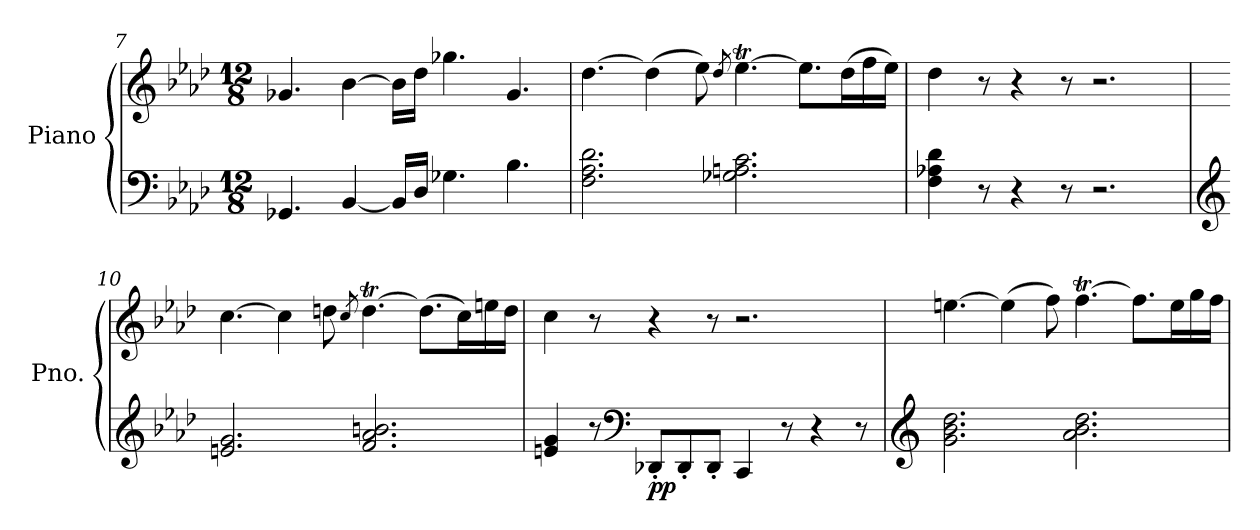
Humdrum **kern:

**kern	**kern	**dynam
*part1	*part1	*part1
*staff2	*staff1	*staff1/2
*I"Piano	*	*
*I'Pno.	*	*
*clefF4	*clefG2	*
*k[b-e-a-d-]	*k[b-e-a-d-]	*
*M12/8	*M12/8	*
=7	=7	=7
4.GG-X/	4.g-X/	.
[4BB-/	[4b-\	.
16BB-/LL]	16b-\LL]	.
16D-/JJ	16dd-\JJ	.
4.G-X\	4.gg-X\	.
4.B-\	4.g-/	.
=8	=8	=8
2.F\ 2.A-\ 2.d-\	[4.dd-\	.
.	(>4dd-\]	.
.	8ee-\)	.
.	8qdd-/	.
2.G-X\ 2.An\ 2.c\	[4.ee-T\	.
.	8.ee-TTT\L]	.
.	(>16dd-\L	.
.	16ff\	.
.	16ee-\JJ)	.
!!LO:LB:g=z
=9	=9	=9
4F\ 4A-X\ 4d-\	4dd-\	.
8r	8r	.
4r	4r	.
8r	8r	.
2.r	2.r	.
=10	=10	=10
*clefG2	*	*
2.en/ 2.g/	[4.cc\	.
.	4cc\]	.
.	8ddn\	.
.	8qcc/	.
2.f/ 2.a-/ 2.bn/	[4.ddt\	.
.	(>8.ddTTT\L]	.
.	16cc\L)	.
.	16een\	.
.	16dd\JJ	.
=11	=11	=11
4en/ 4g/	4cc\	.
8r	8r	.
*clefF4	*	*
!	!	!LO:DY:b=2
8DD-X'/L	4r	pp
8DD-'/	.	.
8DD-'/J	8r	.
4CC/	2.r	.
8r	.	.
4r	.	.
8r	.	.
!!LO:LB:g=z
=12	=12	=12
*clefG2	*	*
2.g\ 2.b-\ 2.dd-\	[4.een\	.
.	(>4ee\]	.
.	8ff\)	.
2.a-\ 2.b-\ 2.dd-\	[4.ffT\	.
.	8.ffTTT\L]	.
.	16ee\L	.
.	16gg\	.
.	16ff\JJ	.
=	=	=
*-	*-	*-
